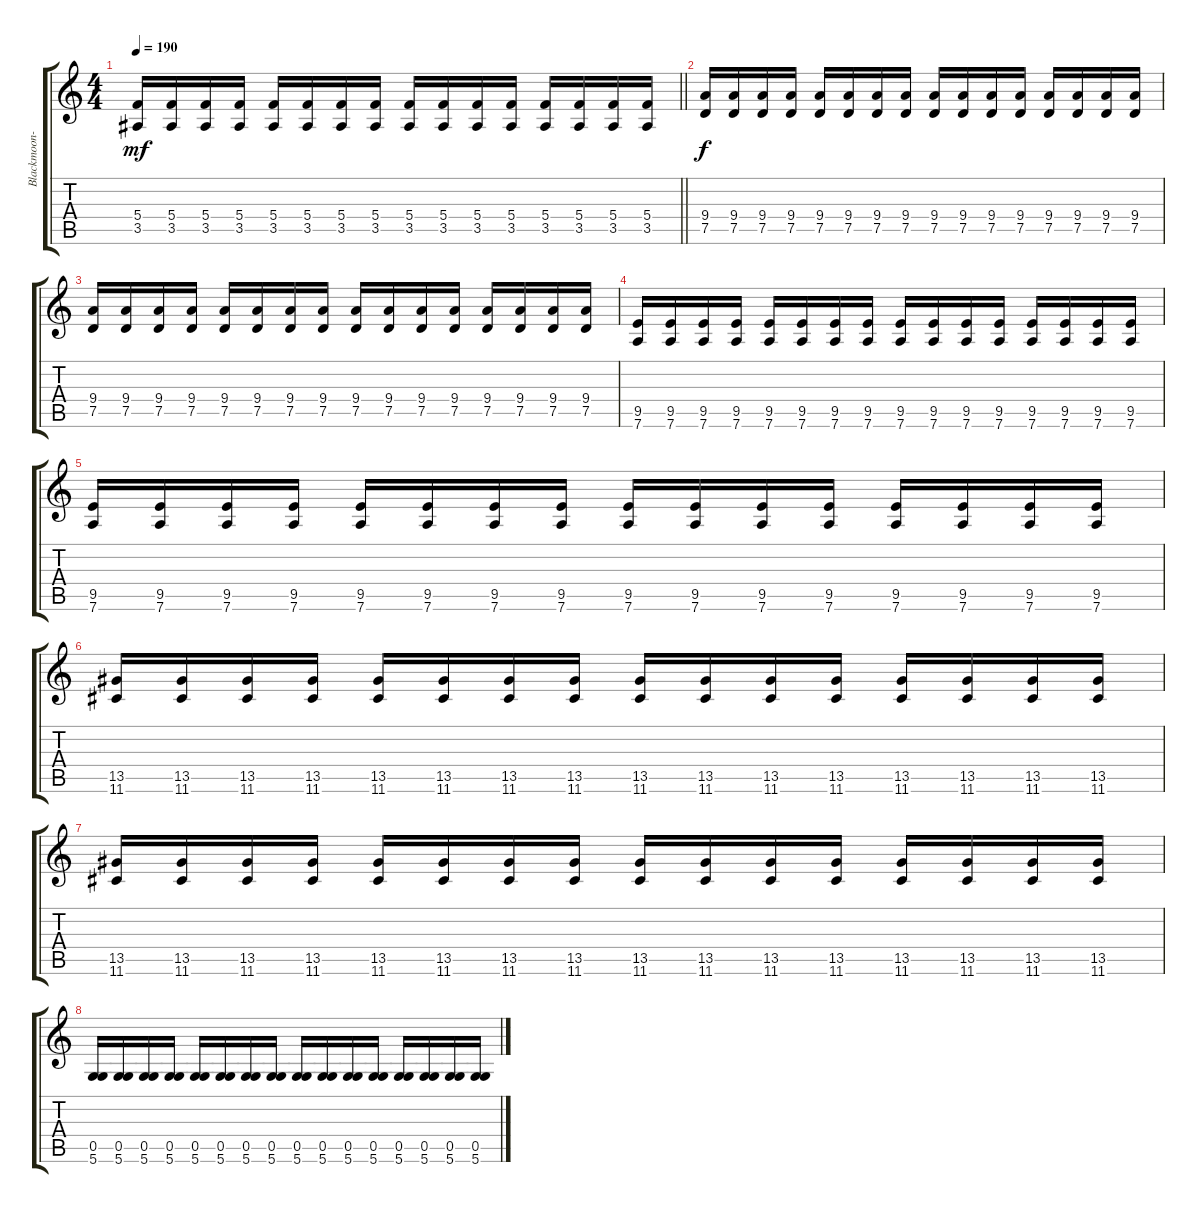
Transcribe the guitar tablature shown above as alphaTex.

\track ("Blackmoon-Guitar II" "Blackmoon-") {instrument distortionguitar}
\staff {score tabs}
\tuning (D4 A3 F3 C3 G2 D2) {hide}
\ts (4 4)
\tempo 190
\clef g2
\barLineRight lightlight
\ks c
(5.4 3.5).16{dy mf} (5.4 3.5).16 (5.4 3.5).16 (5.4 3.5).16 (5.4 3.5).16 (5.4 3.5).16 (5.4 3.5).16 (5.4 3.5).16 (5.4 3.5).16 (5.4 3.5).16 (5.4 3.5).16 (5.4 3.5).16 (5.4 3.5).16 (5.4 3.5).16 (5.4 3.5).16 (5.4 3.5).16 |
\section ("" "")
(9.4 7.5).16{dy f} (9.4 7.5).16 (9.4 7.5).16 (9.4 7.5).16 (9.4 7.5).16 (9.4 7.5).16 (9.4 7.5).16 (9.4 7.5).16 (9.4 7.5).16 (9.4 7.5).16 (9.4 7.5).16 (9.4 7.5).16 (9.4 7.5).16 (9.4 7.5).16 (9.4 7.5).16 (9.4 7.5).16 |
(9.4 7.5).16 (9.4 7.5).16 (9.4 7.5).16 (9.4 7.5).16 (9.4 7.5).16 (9.4 7.5).16 (9.4 7.5).16 (9.4 7.5).16 (9.4 7.5).16 (9.4 7.5).16 (9.4 7.5).16 (9.4 7.5).16 (9.4 7.5).16 (9.4 7.5).16 (9.4 7.5).16 (9.4 7.5).16 |
(9.5 7.6).16 (9.5 7.6).16 (9.5 7.6).16 (9.5 7.6).16 (9.5 7.6).16 (9.5 7.6).16 (9.5 7.6).16 (9.5 7.6).16 (9.5 7.6).16 (9.5 7.6).16 (9.5 7.6).16 (9.5 7.6).16 (9.5 7.6).16 (9.5 7.6).16 (9.5 7.6).16 (9.5 7.6).16 |
(9.5 7.6).16 (9.5 7.6).16 (9.5 7.6).16 (9.5 7.6).16 (9.5 7.6).16 (9.5 7.6).16 (9.5 7.6).16 (9.5 7.6).16 (9.5 7.6).16 (9.5 7.6).16 (9.5 7.6).16 (9.5 7.6).16 (9.5 7.6).16 (9.5 7.6).16 (9.5 7.6).16 (9.5 7.6).16 |
(13.5 11.6).16 (13.5 11.6).16 (13.5 11.6).16 (13.5 11.6).16 (13.5 11.6).16 (13.5 11.6).16 (13.5 11.6).16 (13.5 11.6).16 (13.5 11.6).16 (13.5 11.6).16 (13.5 11.6).16 (13.5 11.6).16 (13.5 11.6).16 (13.5 11.6).16 (13.5 11.6).16 (13.5 11.6).16 |
(13.5 11.6).16 (13.5 11.6).16 (13.5 11.6).16 (13.5 11.6).16 (13.5 11.6).16 (13.5 11.6).16 (13.5 11.6).16 (13.5 11.6).16 (13.5 11.6).16 (13.5 11.6).16 (13.5 11.6).16 (13.5 11.6).16 (13.5 11.6).16 (13.5 11.6).16 (13.5 11.6).16 (13.5 11.6).16 |
(0.5 5.6).16 (0.5 5.6).16 (0.5 5.6).16 (0.5 5.6).16 (0.5 5.6).16 (0.5 5.6).16 (0.5 5.6).16 (0.5 5.6).16 (0.5 5.6).16 (0.5 5.6).16 (0.5 5.6).16 (0.5 5.6).16 (0.5 5.6).16 (0.5 5.6).16 (0.5 5.6).16 (0.5 5.6).16
